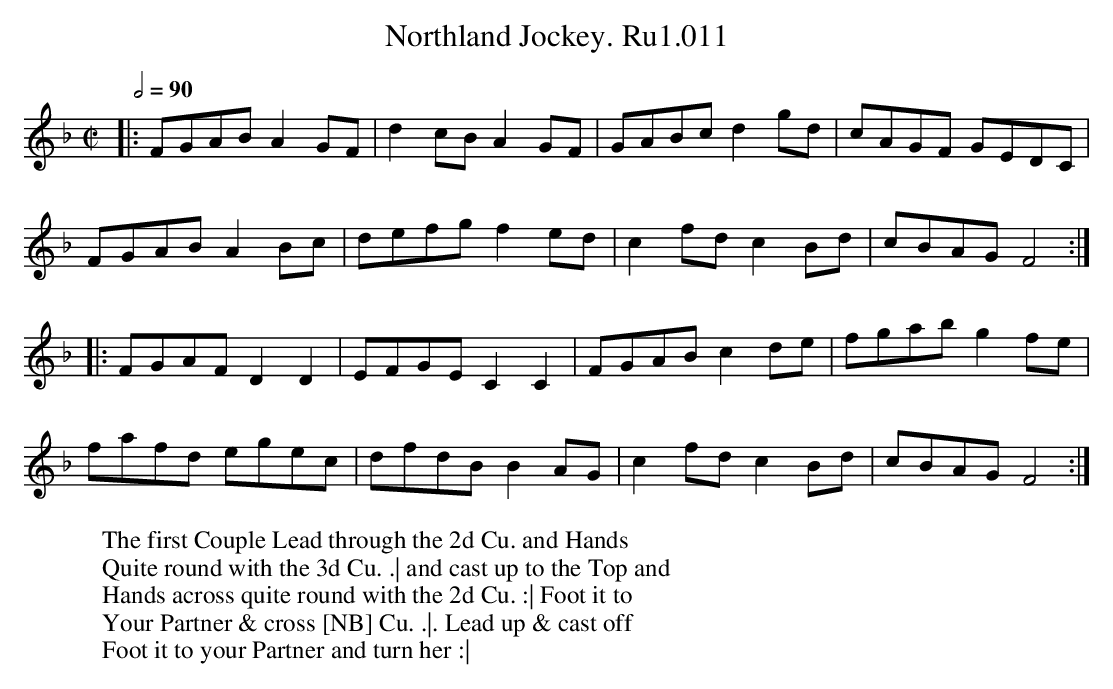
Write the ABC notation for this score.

X:1
T:Northland Jockey. Ru1.011
M:C|
L:1/8
W:The first Couple Lead through the 2d Cu. and Hands
W:Quite round with the 3d Cu. .| and cast up to the Top and
W:Hands across quite round with the 2d Cu. :| Foot it to
W:Your Partner & cross [NB] Cu. .|. Lead up & cast off
W:Foot it to your Partner and turn her :|
Q:2/4=90
K:F
|:FGAB A2GF | d2cB A2GF | GABc d2gd | cAGF GEDC |
FGAB A2Bc | defg f2ed | c2fd c2Bd | cBAG F4 :|
|: FGAF D2D2 | EFGE C2C2 | FGAB c2de | fgab g2fe |
fafd egec | dfdB B2AG | c2fd c2Bd | cBAG F4 :|
